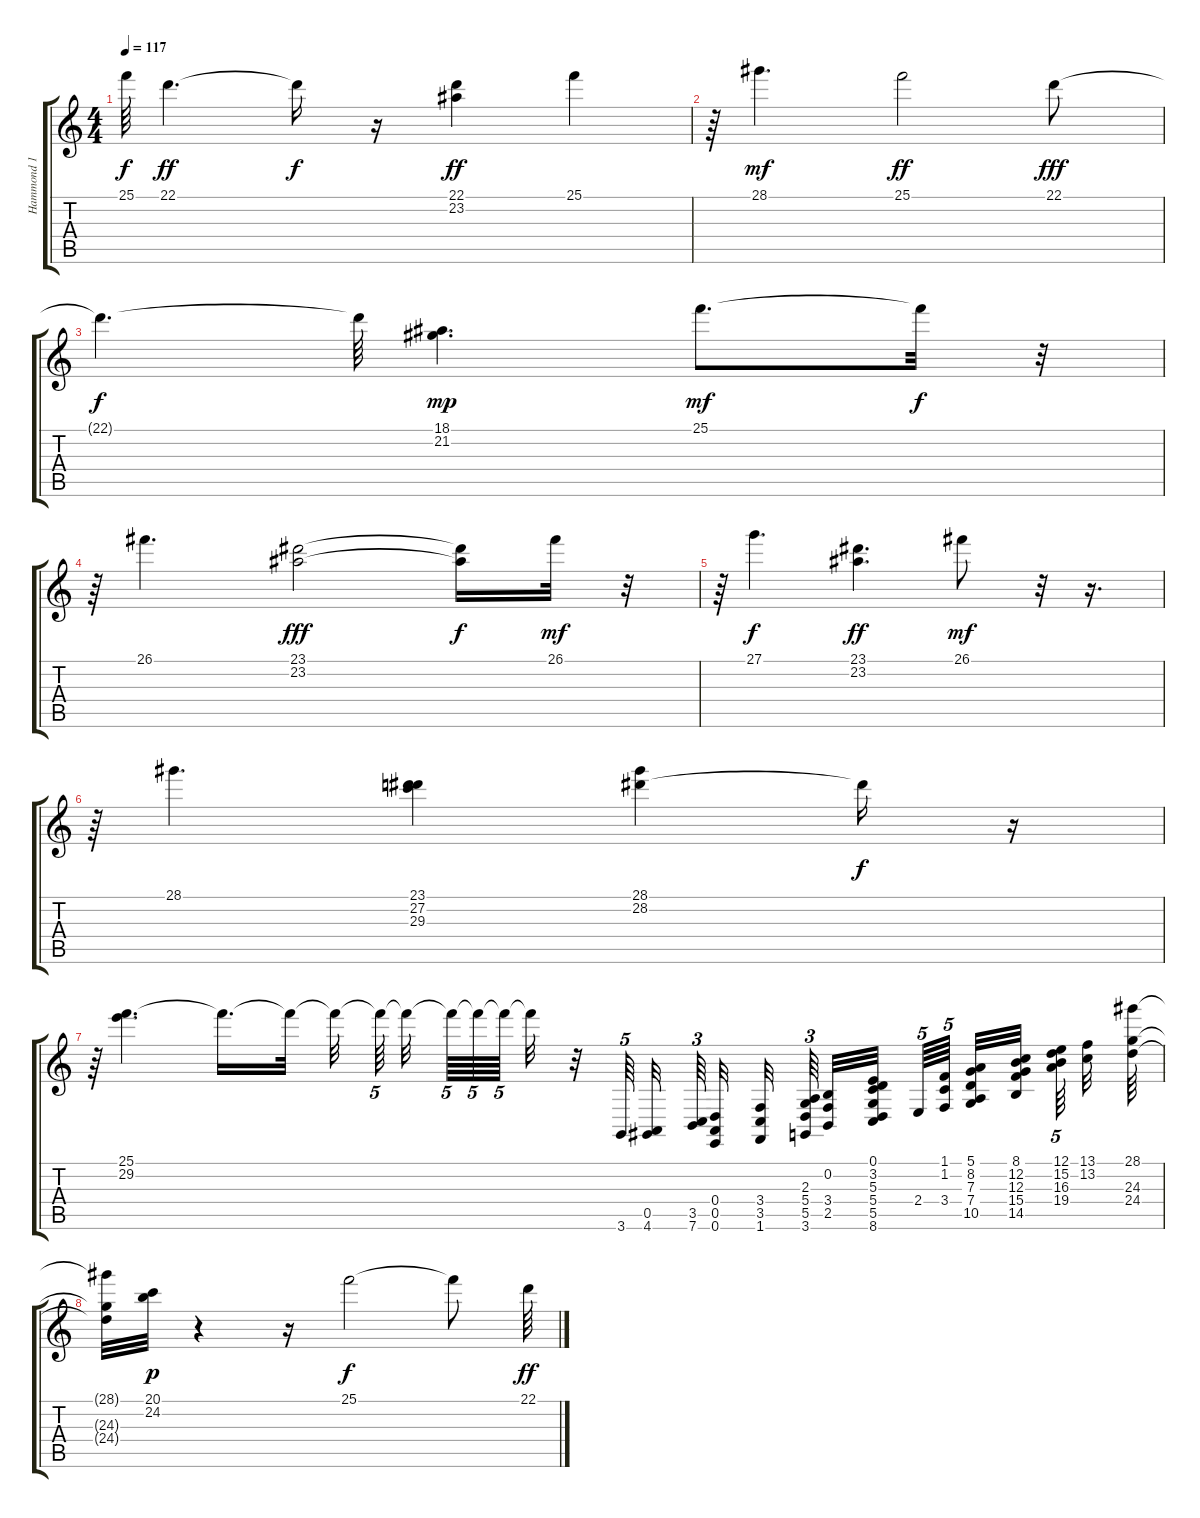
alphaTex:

\track ("Hammond 1" "Hammond 1") {instrument rockorgan}
\staff {score tabs}
\tuning (E4 B3 G3 D3 A2 E2) {hide}
\ts (4 4)
\tempo 117
\clef g2
\ks c
25.1{t}.64{dy f} 22.1.4{d dy ff} 22.1{t}.16{dy f} r.16 (22.1 23.2).4{dy ff} 25.1.4 |
r.64 28.1.4{d dy mf} 25.1.2{dy ff} 22.1.8{dy fff} |
22.1{t}.4{d dy f} 22.1{t}.64 (18.1 21.2).4{d dy mp} 25.1.8{d dy mf} 25.1{t}.32{dy f} r.32 |
r.64 26.1.4{d} (23.1 23.2).2{dy fff} (23.1{t} 23.2{t}).16{dy f} 26.1.32{dy mf} r.32 |
r.64 27.1.4{d dy f} (23.1 23.2).4{d dy ff} 26.1.8{dy mf} r.32 r.16{d} |
r.64 28.1.4{d} (23.1 27.2 29.3).4 (28.1 28.2).4 28.2{t}.16{dy f} r.16 |
r.64 (25.1 29.2).4{d} 25.1{t}.16{d} 25.1{t}.32 25.1{t}.32{beam splitsecondary} 25.1{t}.64{tu (5 4) beam splitsecondary} 25.1{t}.32{beam splitsecondary} 25.1{t}.64{tu (5 4)} 25.1{t}.64{tu (5 4)} 25.1{t}.64{tu (5 4) beam splitsecondary} 25.1{t}.32 r.32{beam splitsecondary} 3.6.64{tu (5 4) beam splitsecondary} (0.5 4.6).32{beam splitsecondary} (3.5 7.6).64{tu (3 2)} (0.4 0.5 0.6).32 (3.4 3.5 1.6).32{beam splitsecondary} (2.3 5.4 5.5 3.6).64{tu (3 2) beam splitsecondary} (0.2 3.4 2.5).32 (0.1 3.2 5.3 5.4 5.5 8.6).32{beam splitsecondary} 2.4.64{tu (5 4)} (1.1 1.2 3.4).64{tu (5 4) beam splitsecondary} (5.1 8.2 7.3 7.4 10.5).32 (8.1 12.2 12.3 15.4 14.5).32{beam splitsecondary} (12.1 15.2 16.3 19.4).64{tu (5 4)} (13.1 13.2).32 (28.1 24.3 24.4).64 |
(28.1{t} 24.3{t} 24.4{t}).32 (20.1 24.2).32{dy p} r.4 r.16 25.1.2{dy f} 25.1{t}.8 22.1.64{dy ff}
